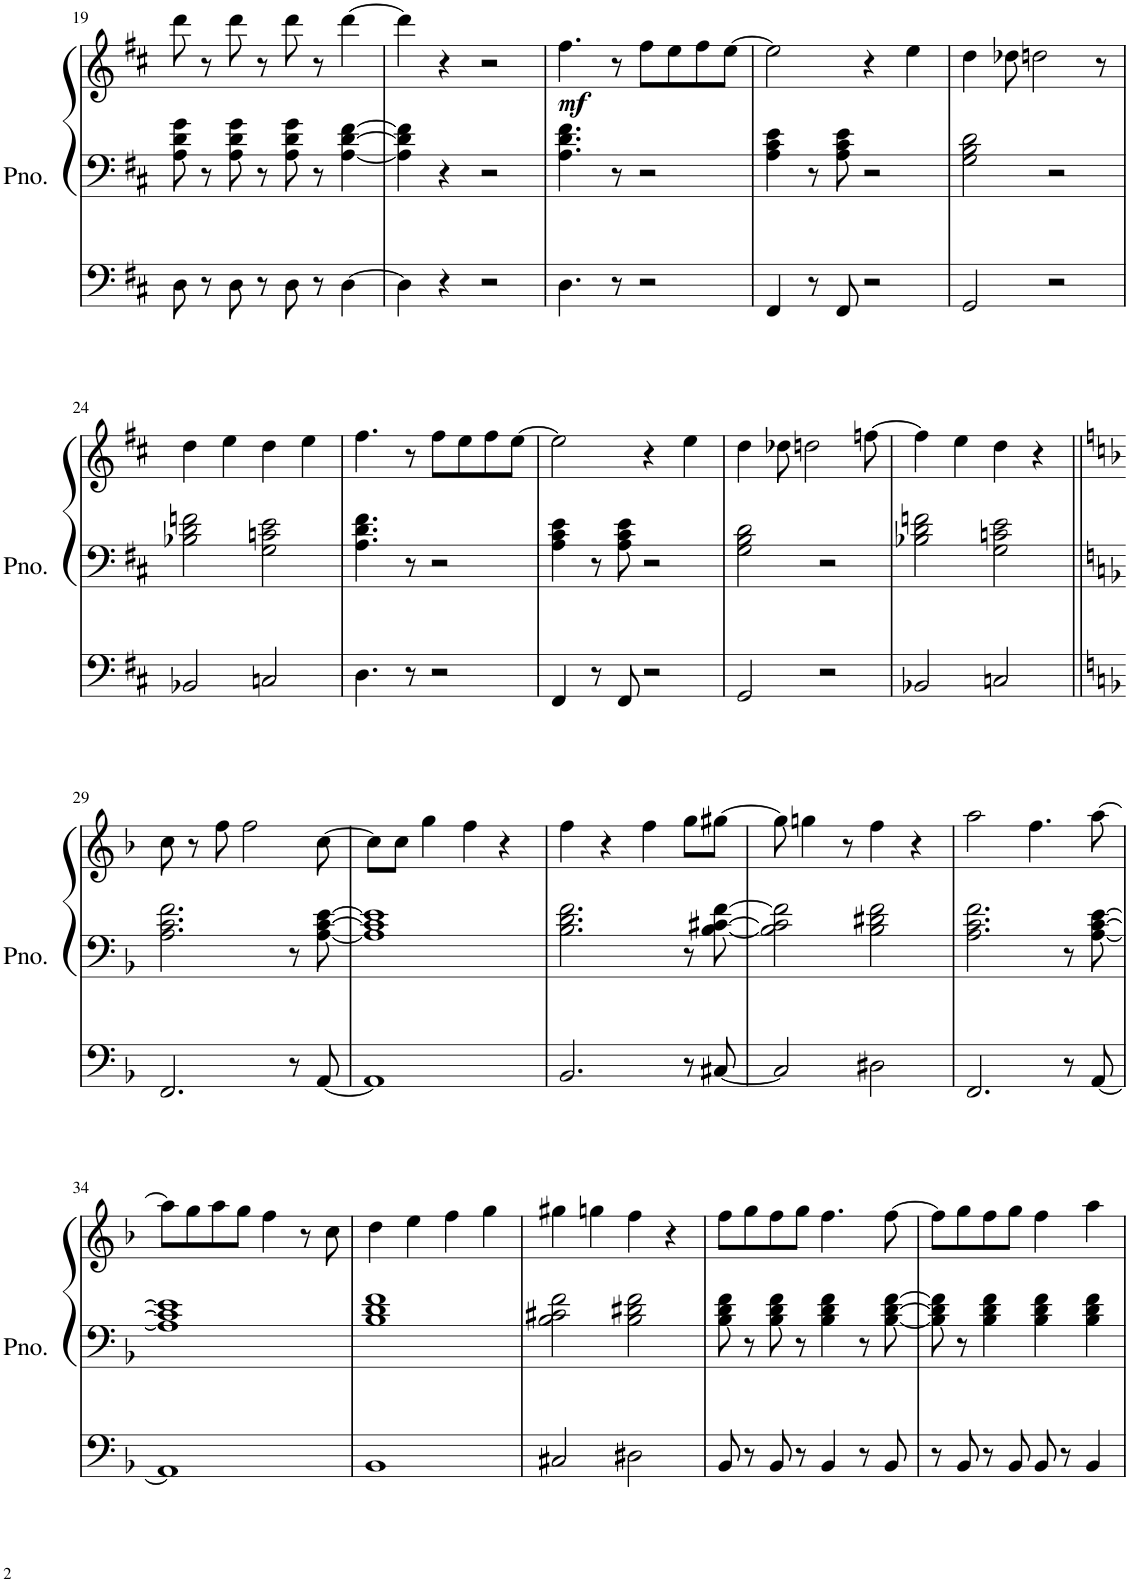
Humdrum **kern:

**kern	**kern	**kern	**dynam
*part1	*part1	*part1	*part1
*staff3	*staff2	*staff1	*staff1/2/3
*I"Piano	*	*	*
*I'Pno.	*	*	*
!!LO:PB:g=z
*clefF4	*clefF4	*clefG2	*
*k[f#c#]	*k[f#c#]	*k[f#c#]	*
*M4/4	*M4/4	*M4/4	*
=19	=19	=19	=19
8D\	8A\ 8d\ 8g\	8ddd\	.
8r	8r	8r	.
8D\	8A\ 8d\ 8g\	8ddd\	.
8r	8r	8r	.
8D\	8A\ 8d\ 8g\	8ddd\	.
8r	8r	8r	.
[4D\	[4A\ [4d\ [4f#\	[4ddd\	.
=20	=20	=20	=20
4D\]	4A\] 4d\] 4f#\]	4ddd\]	.
4r	4r	4r	.
2r	2r	2r	.
=21	=21	=21	=21
!	!	!	!LO:DY:b
4.D\	4.A\ 4.d\ 4.f#\	4.ff#\	mf
8r	8r	8r	.
2r	2r	8ff#\L	.
.	.	8ee\	.
.	.	8ff#\	.
.	.	[8ee\J	.
=22	=22	=22	=22
4FF#/	4A\ 4c#\ 4e\	2ee\]	.
8r	8r	.	.
8FF#/	8A\ 8c#\ 8e\	.	.
2r	2r	4r	.
.	.	4ee\	.
=23	=23	=23	=23
2GG/	2G\ 2B\ 2d\	4dd\	.
.	.	8dd-X\	.
.	.	2ddn\	.
2r	2r	.	.
.	.	8r	.
!!LO:LB:g=z
=24	=24	=24	=24
2BB-X/	2B-X\ 2d\ 2fn\	4dd\	.
.	.	4ee\	.
2Cn/	2G\ 2cn\ 2e\	4dd\	.
.	.	4ee\	.
=25	=25	=25	=25
4.D\	4.A\ 4.d\ 4.f#\	4.ff#\	.
8r	8r	8r	.
2r	2r	8ff#\L	.
.	.	8ee\	.
.	.	8ff#\	.
.	.	[8ee\J	.
=26	=26	=26	=26
4FF#/	4A\ 4c#\ 4e\	2ee\]	.
8r	8r	.	.
8FF#/	8A\ 8c#\ 8e\	.	.
2r	2r	4r	.
.	.	4ee\	.
=27	=27	=27	=27
2GG/	2G\ 2B\ 2d\	4dd\	.
.	.	8dd-X\	.
.	.	2ddn\	.
2r	2r	.	.
.	.	[8ffn\	.
=28	=28	=28	=28
2BB-X/	2B-X\ 2d\ 2fn\	4ff\]	.
.	.	4ee\	.
2Cn/	2G\ 2cn\ 2e\	4dd\	.
.	.	4r	.
!!LO:LB:g=z
=29||	=29||	=29||	=29||
*k[b-]	*k[b-]	*k[b-]	*
2.FF/	2.A\ 2.c\ 2.f\	8cc\	.
.	.	8r	.
.	.	8ff\	.
.	.	2ff\	.
8r	8r	.	.
[8AA/	[8A\ [8c\ [8e\	[8cc\	.
=30	=30	=30	=30
1AA]	1A] 1c] 1e]	8cc\L]	.
.	.	8cc\J	.
.	.	4gg\	.
.	.	4ff\	.
.	.	4r	.
=31	=31	=31	=31
2.BB-/	2.B-\ 2.d\ 2.f\	4ff\	.
.	.	4r	.
.	.	4ff\	.
8r	8r	8gg\L	.
[8C#X/	[8B-\ [8c#X\ [8f\	[8gg#X\J	.
=32	=32	=32	=32
2C#/]	2B-\] 2c#\] 2f\]	8gg#\]	.
.	.	4ggn\	.
.	.	8r	.
2D#X\	2B-\ 2d#X\ 2f\	4ff\	.
.	.	4r	.
=33	=33	=33	=33
2.FF/	2.A\ 2.c\ 2.f\	2aa\	.
.	.	4.ff\	.
8r	8r	.	.
[8AA/	[8A\ [8c\ [8e\	[8aa\	.
!!LO:LB:g=z
=34	=34	=34	=34
1AA]	1A] 1c] 1e]	8aa\L]	.
.	.	8gg\	.
.	.	8aa\	.
.	.	8gg\J	.
.	.	4ff\	.
.	.	8r	.
.	.	8cc\	.
=35	=35	=35	=35
1BB-	1B- 1d 1f	4dd\	.
.	.	4ee\	.
.	.	4ff\	.
.	.	4gg\	.
=36	=36	=36	=36
2C#X/	2B-\ 2c#X\ 2f\	4gg#X\	.
.	.	4ggn\	.
2D#X\	2B-\ 2d#X\ 2f\	4ff\	.
.	.	4r	.
=37	=37	=37	=37
8BB-/	8B-\ 8d\ 8f\	8ff\L	.
8r	8r	8gg\	.
8BB-/	8B-\ 8d\ 8f\	8ff\	.
8r	8r	8gg\J	.
4BB-/	4B-\ 4d\ 4f\	4.ff\	.
8r	8r	.	.
8BB-/	[8B-\ [8d\ [8f\	[8ff\	.
=38	=38	=38	=38
8r	8B-\] 8d\] 8f\]	8ff\L]	.
8BB-/	8r	8gg\	.
8r	4B-\ 4d\ 4f\	8ff\	.
8BB-/	.	8gg\J	.
8BB-/	4B-\ 4d\ 4f\	4ff\	.
8r	.	.	.
4BB-/	4B-\ 4d\ 4f\	4aa\	.
=	=	=	=
*-	*-	*-	*-
